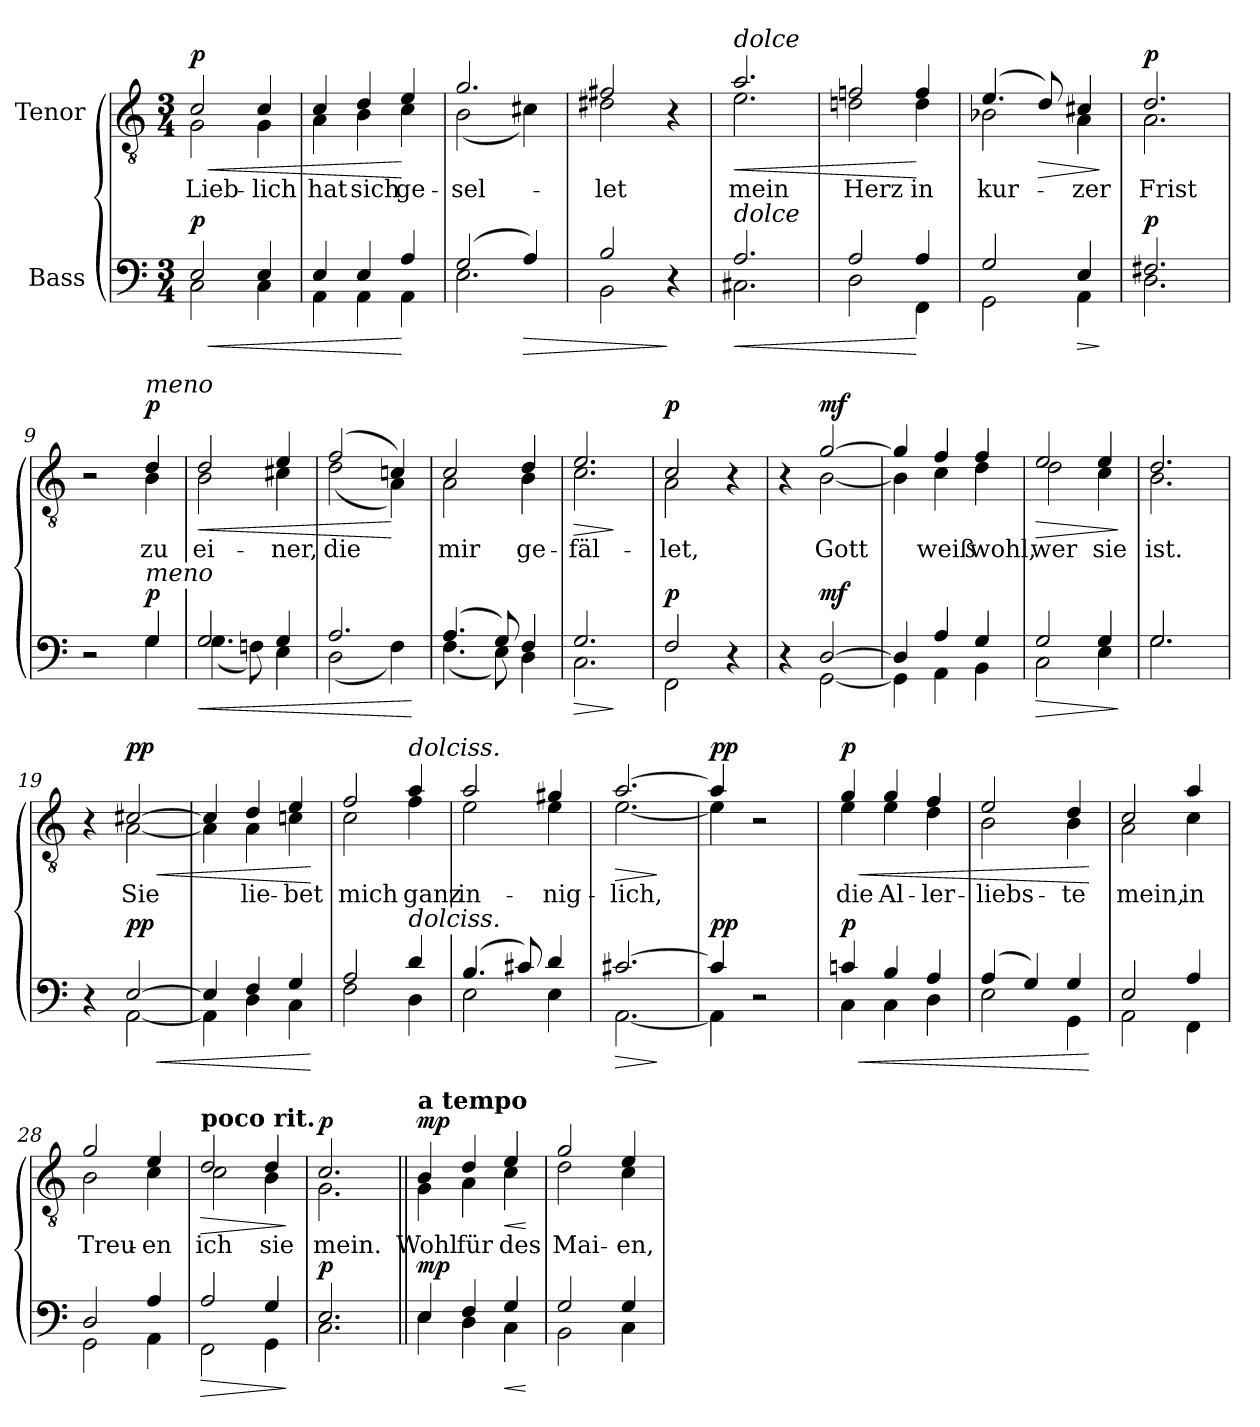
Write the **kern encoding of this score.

**kern	**dynam	**kern	**text	**dynam
*part2	*part2	*part1	*part1	*part1
*staff2	*staff2	*staff1	*staff1	*staff1
*I"Bass	*	*I"Tenor	*	*
*clefF4	*	*clefGv2	*	*
*k[]	*	*k[]	*	*
*M3/4	*	*M3/4	*	*
*MM116	*	*MM116	*	*
=1	=1	=1	=1	=1
!	!	!LO:TX:a:B:t=Zart bewegt (	!	!
!	!	!LO:TX:a:B:t=-132)	!	!
!	!LO:HP:b	!	!LO:LY:b	!LO:HP:b
*^	*	*^	*	*
!	!	!LO:DY:n=1:a	!	!	!	!LO:DY:n=1:a
2E/	2C\	< p	2c/	2G\	Lieb-	< p
!	!	!	!	!	!LO:LY:b	!
4E/	4C\	.	4c/	4G\	-lich	.
=2	=2	=2	=2	=2	=2	=2
!	!	!	!	!	!LO:LY:b	!
4E/	4AA\	.	4c/	4A\	hat	.
!	!	!	!	!	!LO:LY:b	!
4E/	4AA\	.	4d/	4B\	sich	.
!	!	!	!	!	!LO:LY:b	!
4A/	4AA\	[	4e/	4c\	ge-	[
=3	=3	=3	=3	=3	=3	=3
!	!	!	!	!	!LO:LY:b	!
(2G/	2.E\	.	2.g/	(2B\	-sel-	.
!	!	!LO:HP:b	!	!	!	!
4A/)	.	>	.	4c#X\)	.	.
=4	=4	=4	=4	=4	=4	=4
!	!	!	!	!	!LO:LY:b	!
2B/	2BB\	.	2f#X/	2d#X\	-let	.
4r	4ryy	]	4r	4ryy	.	.
=5	=5	=5	=5	=5	=5	=5
!	!	!	!LO:TX:a:i:t=dolce	!	!	!
!LO:TX:a:i:t=dolce	!	!	!	!	!	!
!	!	!LO:HP:b	!	!	!LO:LY:b	!LO:HP:b
2.A/	2.C#X\	<	2.a/	2.e\	mein	<
=6	=6	=6	=6	=6	=6	=6
!	!	!	!	!	!LO:LY:b	!
2A/	2D\	.	2fn/	2dn\	Herz	.
!	!	!	!	!	!LO:LY:b	!
4A/	4FF\	[	4f/	4d\	in	[
!!LO:LB:g=z	!!
=7	=7	=7	=7	=7	=7	=7
!	!	!	!	!	!LO:LY:b	!
2G/	2GG\	.	(4.e/	2B-X\	kur-	.
!	!	!	!	!	!	!LO:HP:b
.	.	.	8d/)	.	.	>
!	!	!LO:HP:b	!	!	!LO:LY:b	!
4E/	4AA\	>	4c#X/	4A\	-zer	.
*v	*v	*	*	*	*	*
*	*	*v	*v	*	*
.	]	.	.	]
=8	=8	=8	=8	=8
*^	*	*	*	*
!	!	!LO:DY:a	!	!LO:LY:b	!LO:DY:a
*	*	*	*^	*	*
2.F#X/	2.D\	p	2.d/	2.A\	Frist	p
=9	=9	=9	=9	=9	=9	=9
2r	2ryy	.	2r	2ryy	.	.
!	!	!	!LO:TX:a:i:t=meno	!	!	!
!LO:TX:a:i:t=meno	!	!	!	!	!	!
!	!	!LO:DY:a	!	!	!LO:LY:b	!LO:DY:a
4G/	4G\	p	4d/	4B\	zu	p
=10	=10	=10	=10	=10	=10	=10
!	!	!LO:HP:b	!	!	!LO:LY:b	!LO:HP:b
2G/	(4.G\	<	2d/	2B\	ei-	<
.	8Fn\)	.	.	.	.	.
!	!	!	!	!	!LO:LY:b	!
4G/	4E\	.	4e/	4c#X\	-ner,	.
=11	=11	=11	=11	=11	=11	=11
!	!	!	!	!	!LO:LY:b	!
2.A/	(2D\	.	(2f/	(2d\	die	.
.	4F\)	.	4cn/)	4A\)	.	[
*v	*v	*	*	*	*	*
*	*	*v	*v	*	*
.	[	.	.	.
=12	=12	=12	=12	=12
*^	*	*	*	*
!	!	!	!	!LO:LY:b	!
*	*	*	*^	*	*
(4.A/	(4.F\	.	2c/	2A\	mir	.
8G/)	8E\)	.	.	.	.	.
!	!	!	!	!	!LO:LY:b	!
4F/	4D\	.	4d/	4B\	ge-	.
!!LO:LB:g=z	!!
=13	=13	=13	=13	=13	=13	=13
!	!	!LO:HP:b	!	!	!LO:LY:b	!LO:HP:b
2.G/	2.C\	>	2.e/	2.c\	-fäl-	>
*v	*v	*	*	*	*	*
*	*	*v	*v	*	*
.	]	.	.	]
=14	=14	=14	=14	=14
*^	*	*	*	*
!	!	!LO:DY:a	!	!LO:LY:b	!LO:DY:a
*	*	*	*^	*	*
2F/	2FF\	p	2c/	2A\	-let,	p
4r	4ryy	.	4r	4ryy	.	.
=15	=15	=15	=15	=15	=15	=15
4r	4ryy	.	4r	4ryy	.	.
!	!	!LO:DY:a	!	!	!LO:LY:b	!LO:DY:a
[2D/	[2GG\	mf	[2g/	[2B\	Gott	mf
=16	=16	=16	=16	=16	=16	=16
4D/]	4GG\]	.	4g/]	4B\]	.	.
!	!	!	!	!	!LO:LY:b	!
4A/	4AA\	.	4f/	4c\	weiß	.
!	!	!	!	!	!LO:LY:b	!
4G/	4BB\	.	4f/	4d\	wohl,	.
=17	=17	=17	=17	=17	=17	=17
!	!	!LO:HP:b	!	!	!LO:LY:b	!LO:HP:b
2G/	2C\	>	2e/	2d\	wer	>
!	!	!	!	!	!LO:LY:b	!
4G/	4E\	.	4e/	4c\	sie	.
*v	*v	*	*	*	*	*
*	*	*v	*v	*	*
.	]	.	.	]
=18	=18	=18	=18	=18
*^	*	*	*	*
!	!	!	!	!LO:LY:b	!
*	*	*	*^	*	*
2.G/	2.G\	.	2.d/	2.B\	ist.	.
!!LO:LB:g=z	!!
=19	=19	=19	=19	=19	=19	=19
4r	4ryy	.	4r	4ryy	.	.
!	!	!LO:HP:b	!	!	!LO:LY:b	!LO:HP:b
!	!	!LO:DY:n=1:a	!	!	!	!LO:DY:n=1:a
[2E/	[2AA\	< pp	[2c#X/	[2A\	Sie	< pp
=20	=20	=20	=20	=20	=20	=20
4E/]	4AA\]	.	4c#/]	4A\]	.	.
!	!	!	!	!	!LO:LY:b	!
4F/	4D\	.	4d/	4A\	lie-	.
!	!	!	!	!	!LO:LY:b	!
4G/	4C\	.	4e/	4cn\	-bet	.
*v	*v	*	*	*	*	*
*	*	*v	*v	*	*
.	[	.	.	[
=21	=21	=21	=21	=21
*^	*	*	*	*
!	!	!	!	!LO:LY:b	!
*	*	*	*^	*	*
2A/	2F\	.	2f/	2c\	mich	.
!	!	!	!LO:TX:a:i:t=dolciss.	!	!	!
!LO:TX:a:i:t=dolciss.	!	!	!	!	!	!
!	!	!	!	!	!LO:LY:b	!
4d/	4D\	.	4a/	4f\	ganz	.
=22	=22	=22	=22	=22	=22	=22
!	!	!	!	!	!LO:LY:b	!
(4.B/	2E\	.	2a/	2e\	in-	.
8c#X/)	.	.	.	.	.	.
!	!	!	!	!	!LO:LY:b	!
4d/	4E\	.	4g#X/	4e\	-nig-	.
=23	=23	=23	=23	=23	=23	=23
!	!	!LO:HP:b	!	!	!LO:LY:b	!LO:HP:b
[2.c#X/	[2.AA\	>	[2.a/	[2.e\	-lich,	>
*v	*v	*	*	*	*	*
*	*	*v	*v	*	*
.	]	.	.	]
=24	=24	=24	=24	=24
*^	*	*^	*	*
!	!	!LO:DY:a	!	!	!	!LO:DY:a
4c#/]	4AA\]	pp	4a/]	4e\]	.	pp
2r	2ryy	.	2r	2ryy	.	.
!!LO:LB:g=z	!!
=25	=25	=25	=25	=25	=25	=25
!	!	!LO:HP:b	!	!	!LO:LY:b	!LO:HP:b
!	!	!LO:DY:n=1:a	!	!	!	!LO:DY:n=1:a
4cn/	4C\	< p	4g/	4e\	die	< p
!	!	!	!	!	!LO:LY:b	!
4B/	4C\	.	4g/	4e\	Al-	.
!	!	!	!	!	!LO:LY:b	!
4A/	4D\	.	4f/	4d\	-ler-	.
=26	=26	=26	=26	=26	=26	=26
!	!	!	!	!	!LO:LY:b	!
(4A/	2E\	.	2e/	2B\	-liebs-	.
4G/)	.	.	.	.	.	.
!	!	!	!	!	!LO:LY:b	!
4G/	4GG\	.	4d/	4B\	-te	.
*v	*v	*	*	*	*	*
*	*	*v	*v	*	*
.	[	.	.	[
=27	=27	=27	=27	=27
*^	*	*	*	*
!	!	!	!	!LO:LY:b	!
*	*	*	*^	*	*
2E/	2AA\	.	2c/	2A\	mein,	.
!	!	!	!	!	!LO:LY:b	!
4A/	4FF\	.	4a/	4c\	in	.
=28	=28	=28	=28	=28	=28	=28
!	!	!	!	!	!LO:LY:b	!
2D/	2GG\	.	2g/	2B\	Treu-	.
!	!	!	!	!	!LO:LY:b	!
4A/	4AA\	.	4e/	4c\	-en	.
=29	=29	=29	=29	=29	=29	=29
!	!	!	!LO:TX:a:B:t=poco rit.	!	!	!
!	!	!LO:HP:b	!	!	!LO:LY:b	!LO:HP:b
2A/	2FF\	>	2d/	2c\	ich	>
!	!	!	!	!	!LO:LY:b	!
4G/	4GG\	.	4d/	4B\	sie	.
*v	*v	*	*	*	*	*
*	*	*v	*v	*	*
.	]	.	.	]
=30	=30	=30	=30	=30
*^	*	*	*	*
!	!	!LO:DY:a	!	!LO:LY:b	!LO:DY:a
*	*	*	*^	*	*
2.E/	2.C\	p	2.c/	2.G\	mein.	p
!!LO:PB:g=z	!!
=31||	=31||	=31||	=31||	=31||	=31||	=31||
!	!	!	!LO:TX:a:B:t=a tempo	!	!	!
!	!	!LO:DY:a	!	!	!LO:LY:b	!LO:DY:a
4E/	4E\	mp	4B/	4G\	Wohl	mp
!	!	!	!	!	!LO:LY:b	!
4F/	4D\	.	4d/	4A\	für	.
!	!	!LO:HP:b	!	!	!LO:LY:b	!LO:HP:b
4G/	4C\	<	4e/	4c\	des	<
*v	*v	*	*	*	*	*
*	*	*v	*v	*	*
.	[	.	.	[
=32	=32	=32	=32	=32
*^	*	*	*	*
!	!	!	!	!LO:LY:b	!
*	*	*	*^	*	*
2G/	2BB\	.	2g/	2d\	Mai-	.
!	!	!	!	!	!LO:LY:b	!
4G/	4C\	.	4e/	4c\	-en,	.
*v	*v	*	*	*	*	*
*	*	*v	*v	*	*
=	=	=	=	=
*-	*-	*-	*-	*-
